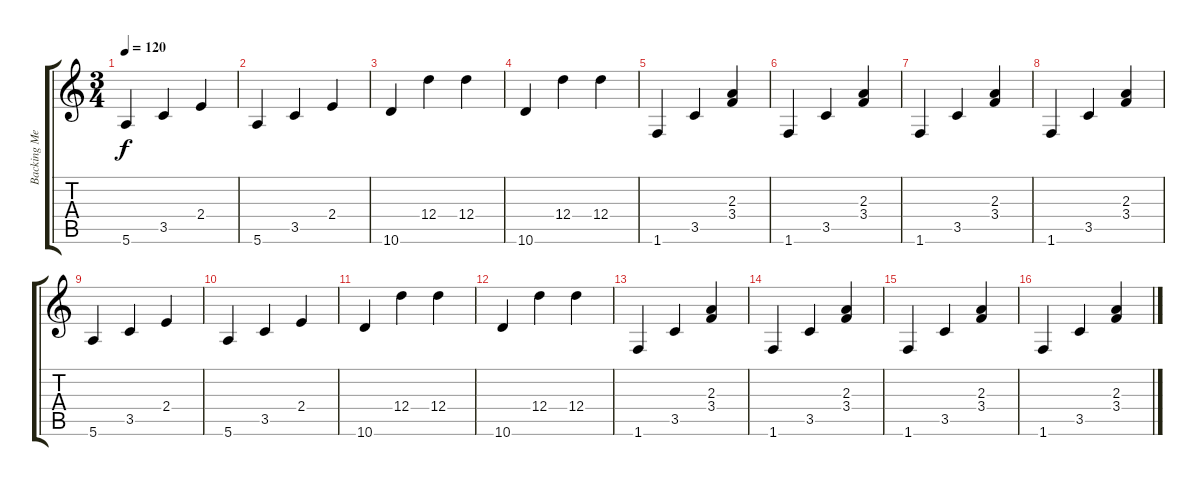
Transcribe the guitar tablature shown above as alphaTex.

\track ("Backing Melody" "Backing Me") {instrument electricguitarjazz}
\staff {score tabs}
\tuning (E4 B3 G3 D3 A2 E2) {hide}
\ts (3 4)
\tempo 120
\clef g2
\ks c
5.6.4{dy f} 3.5.4 2.4.4 |
5.6.4 3.5.4 2.4.4 |
10.6.4 12.4.4 12.4.4 |
10.6.4 12.4.4 12.4.4 |
1.6.4 3.5.4 (2.3 3.4).4 |
1.6.4 3.5.4 (2.3 3.4).4 |
1.6.4 3.5.4 (2.3 3.4).4 |
1.6.4 3.5.4 (2.3 3.4).4 |
5.6.4 3.5.4 2.4.4 |
5.6.4 3.5.4 2.4.4 |
10.6.4 12.4.4 12.4.4 |
10.6.4 12.4.4 12.4.4 |
1.6.4 3.5.4 (2.3 3.4).4 |
1.6.4 3.5.4 (2.3 3.4).4 |
1.6.4 3.5.4 (2.3 3.4).4 |
1.6.4 3.5.4 (2.3 3.4).4
